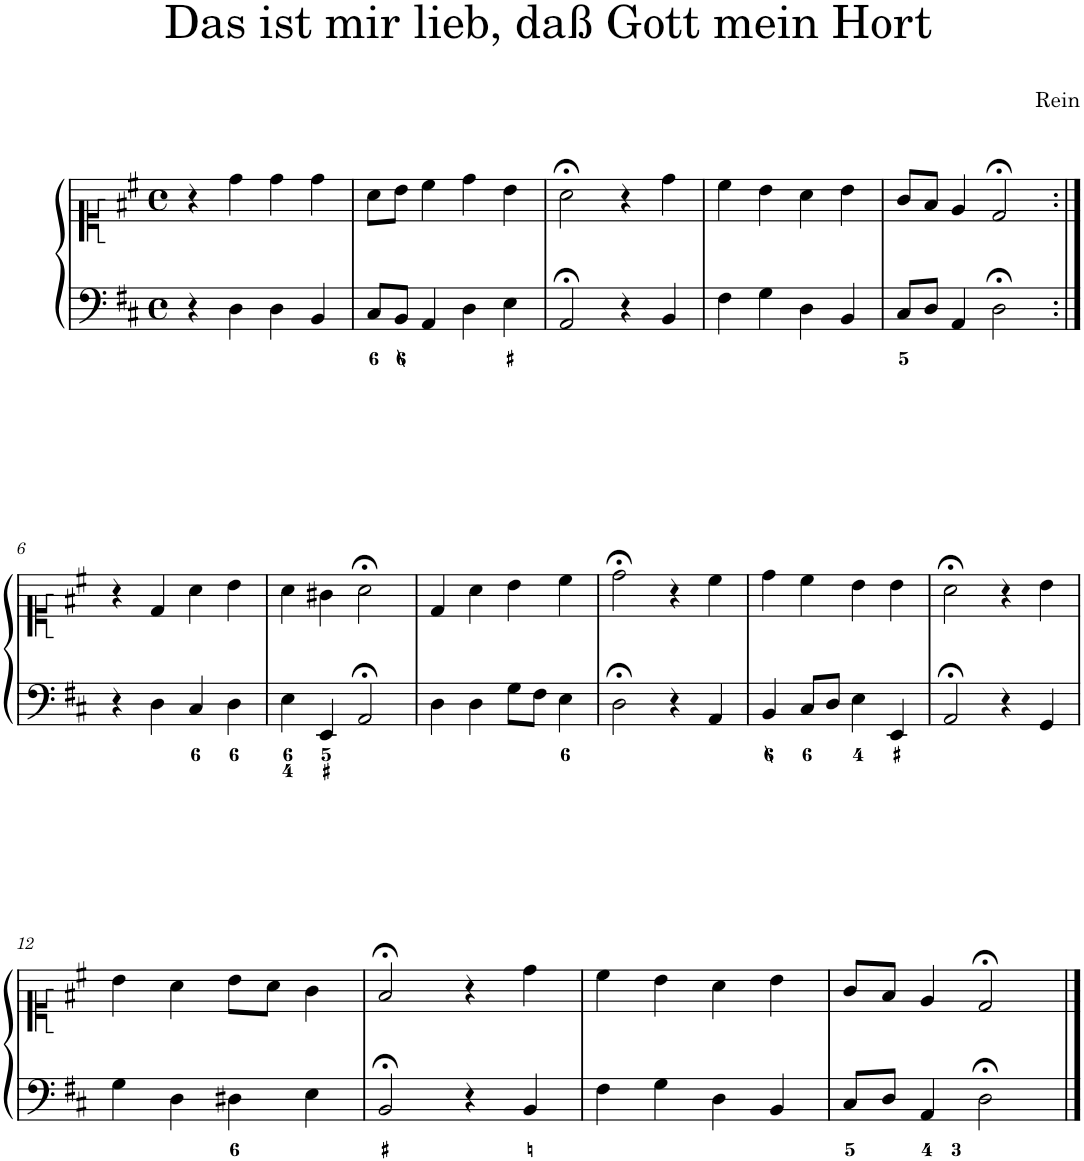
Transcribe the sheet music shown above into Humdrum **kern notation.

**kern	**kern
*part1	*part1
*staff2	*staff1
*I"Piano	*
*I'Pno.	*
*clefF4	*clefC1
*k[f#c#]	*k[f#c#]
*M4/4	*M4/4
*met(c)	*met(c)
=1	=1
4r	4r
4D\	4dd\
4D\	4dd\
4BB/	4dd\
=2	=2
8C#/L	8a\L
8BB/J	8b\J
4AA/	4cc#\
4D\	4dd\
4E\	4b\
=3	=3
2AA;</	2a;<\
4r	4r
4BB/	4dd\
=4	=4
4F#\	4cc#\
4G\	4b\
4D\	4a\
4BB/	4b\
=5	=5
8C#/L	8g/L
8D/J	8f#/J
4AA/	4e/
2D;<\	2d;</
!!LO:LB:g=z
=6:|!	=6:|!
4r	4r
4D\	4d/
4C#/	4a\
4D\	4b\
=7	=7
4E\	4a\
4EE/	4g#X\
2AA;</	2a;<\
=8	=8
4D\	4d/
4D\	4a\
8G\L	4b\
8F#\J	.
4E\	4cc#\
=9	=9
2D;<\	2dd;<\
4r	4r
4AA/	4cc#\
=10	=10
4BB/	4dd\
8C#/L	4cc#\
8D/J	.
4E\	4b\
4EE/	4b\
=11	=11
2AA;</	2a;<\
4r	4r
4GG/	4b\
!!LO:LB:g=z
=12	=12
4G\	4b\
4D\	4a\
4D#X\	8b\L
.	8a\J
4E\	4g\
=13	=13
2BB;</	2f#;</
4r	4r
4BB/	4dd\
=14	=14
4F#\	4cc#\
4G\	4b\
4D\	4a\
4BB/	4b\
=15	=15
8C#/L	8g/L
8D/J	8f#/J
4AA/	4e/
2D;<\	2d;</
==	==
*-	*-
